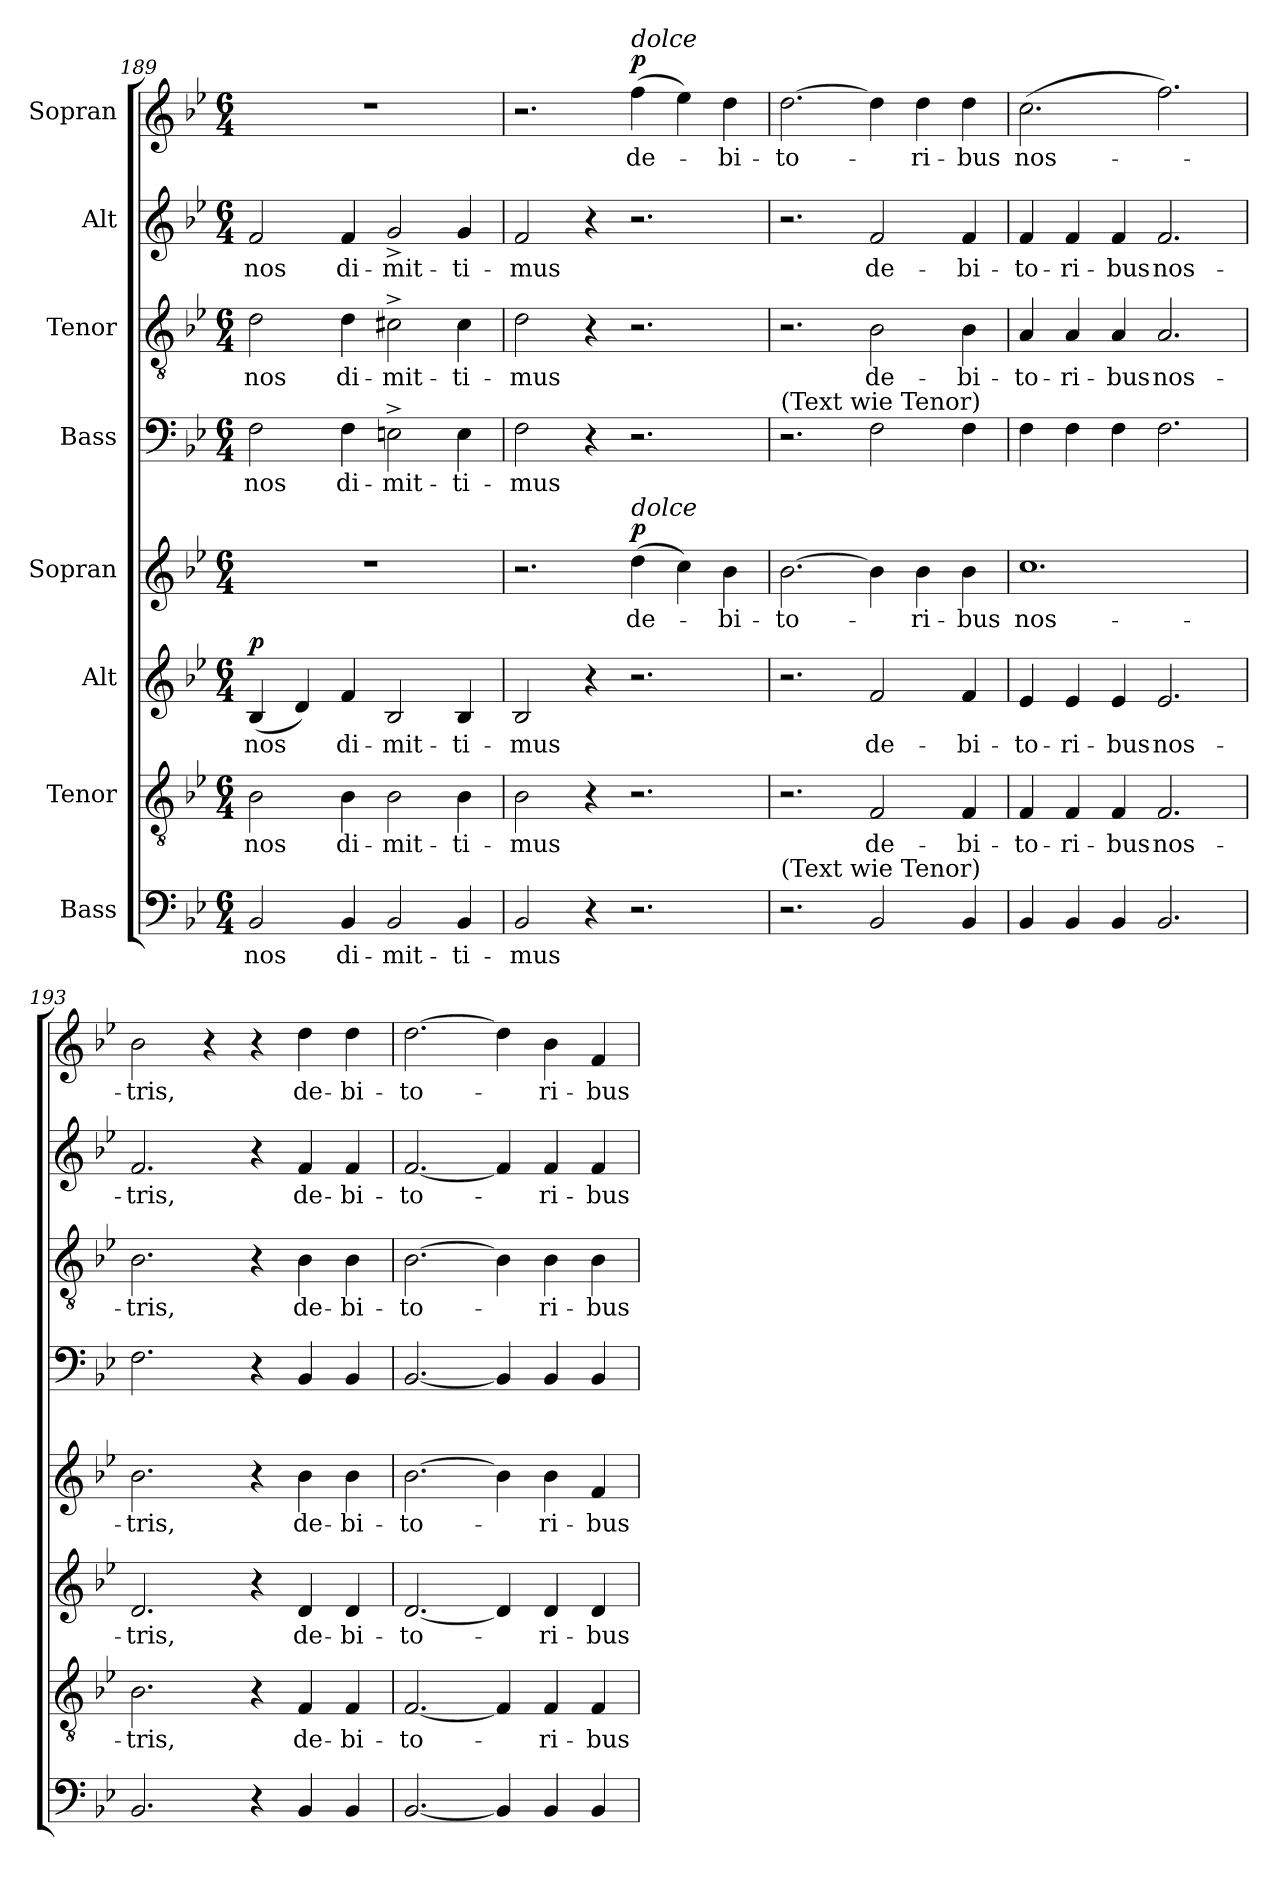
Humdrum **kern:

**kern	**text	**kern	**text	**kern	**text	**dynam	**kern	**text	**dynam	**kern	**text	**kern	**text	**kern	**text	**kern	**text	**dynam
*part8	*part8	*part7	*part7	*part6	*part6	*part6	*part5	*part5	*part5	*part4	*part4	*part3	*part3	*part2	*part2	*part1	*part1	*part1
*staff8	*staff8	*staff7	*staff7	*staff6	*staff6	*staff6	*staff5	*staff5	*staff5	*staff4	*staff4	*staff3	*staff3	*staff2	*staff2	*staff1	*staff1	*staff1
*I"Bass	*	*I"Tenor	*	*I"Alt	*	*	*I"Sopran	*	*	*I"Bass	*	*I"Tenor	*	*I"Alt	*	*I"Sopran	*	*
*clefF4	*	*clefGv2	*	*clefG2	*	*	*clefG2	*	*	*clefF4	*	*clefGv2	*	*clefG2	*	*clefG2	*	*
*k[b-e-]	*	*k[b-e-]	*	*k[b-e-]	*	*	*k[b-e-]	*	*	*k[b-e-]	*	*k[b-e-]	*	*k[b-e-]	*	*k[b-e-]	*	*
*M6/4	*	*M6/4	*	*M6/4	*	*	*M6/4	*	*	*M6/4	*	*M6/4	*	*M6/4	*	*M6/4	*	*
=189	=189	=189	=189	=189	=189	=189	=189	=189	=189	=189	=189	=189	=189	=189	=189	=189	=189	=189
!	!LO:LY:b	!	!LO:LY:b	!	!LO:LY:b	!LO:DY:a	!	!	!	!	!LO:LY:b	!	!LO:LY:b	!	!LO:LY:b	!	!	!
2BB-/	nos	2B-\	nos	(>4B-/	nos	p	1.r	.	.	2F\	nos	2d\	nos	2f/	nos	1.r	.	.
.	.	.	.	4d/)	.	.	.	.	.	.	.	.	.	.	.	.	.	.
!	!LO:LY:b	!	!LO:LY:b	!	!LO:LY:b	!	!	!	!	!	!LO:LY:b	!	!LO:LY:b	!	!LO:LY:b	!	!	!
4BB-/	di-	4B-\	di-	4f/	di-	.	.	.	.	4F\	di-	4d\	di-	4f/	di-	.	.	.
!	!LO:LY:b	!	!LO:LY:b	!	!LO:LY:b	!	!	!	!	!	!LO:LY:b	!	!LO:LY:b	!	!LO:LY:b	!	!	!
2BB-/	-mit-	2B-\	-mit-	2B-/	-mit-	.	.	.	.	2En^\	-mit-	2c#X^\	-mit-	2g^/	-mit-	.	.	.
!	!LO:LY:b	!	!LO:LY:b	!	!LO:LY:b	!	!	!	!	!	!LO:LY:b	!	!LO:LY:b	!	!LO:LY:b	!	!	!
4BB-/	-ti-	4B-\	-ti-	4B-/	-ti-	.	.	.	.	4E\	-ti-	4c#\	-ti-	4g/	-ti-	.	.	.
=190	=190	=190	=190	=190	=190	=190	=190	=190	=190	=190	=190	=190	=190	=190	=190	=190	=190	=190
!	!LO:LY:b	!	!LO:LY:b	!	!LO:LY:b	!	!	!	!	!	!LO:LY:b	!	!LO:LY:b	!	!LO:LY:b	!	!	!
2BB-/	-mus	2B-\	-mus	2B-/	-mus	.	2.r	.	.	2F\	-mus	2d\	-mus	2f/	-mus	2.r	.	.
4r	.	4r	.	4r	.	.	.	.	.	4r	.	4r	.	4r	.	.	.	.
!	!	!	!	!	!	!	!	!	!	!	!	!	!	!	!	!LO:TX:a:i:t=dolce	!	!
!	!	!	!	!	!	!	!LO:TX:a:i:t=dolce	!	!	!	!	!	!	!	!	!	!	!
!	!	!	!	!	!	!	!	!LO:LY:b	!LO:DY:a	!	!	!	!	!	!	!	!LO:LY:b	!LO:DY:a
2.r	.	2.r	.	2.r	.	.	(4dd\	de-	p	2.r	.	2.r	.	2.r	.	(4ff\	de-	p
.	.	.	.	.	.	.	4cc\)	.	.	.	.	.	.	.	.	4ee-\)	.	.
!	!	!	!	!	!	!	!	!LO:LY:b	!	!	!	!	!	!	!	!	!LO:LY:b	!
.	.	.	.	.	.	.	4b-\	-bi-	.	.	.	.	.	.	.	4dd\	-bi-	.
!!LO:PB:g=z
=191	=191	=191	=191	=191	=191	=191	=191	=191	=191	=191	=191	=191	=191	=191	=191	=191	=191	=191
!	!	!	!	!	!	!	!	!	!	!LO:TX:a:t=(Text wie Tenor)	!	!	!	!	!	!	!	!
!LO:TX:a:t=(Text wie Tenor)	!	!	!	!	!	!	!	!	!	!	!	!	!	!	!	!	!	!
!	!	!	!	!	!	!	!	!LO:LY:b	!	!	!	!	!	!	!	!	!LO:LY:b	!
2.r	.	2.r	.	2.r	.	.	[2.b-\	-to-	.	2.r	.	2.r	.	2.r	.	[2.dd\	-to-	.
!	!	!	!LO:LY:b	!	!LO:LY:b	!	!	!	!	!	!	!	!LO:LY:b	!	!LO:LY:b	!	!	!
2BB-/	.	2F/	de-	2f/	de-	.	4b-\]	.	.	2F\	.	2B-\	de-	2f/	de-	4dd\]	.	.
!	!	!	!	!	!	!	!	!LO:LY:b	!	!	!	!	!	!	!	!	!LO:LY:b	!
.	.	.	.	.	.	.	4b-\	-ri-	.	.	.	.	.	.	.	4dd\	-ri-	.
!	!	!	!LO:LY:b	!	!LO:LY:b	!	!	!LO:LY:b	!	!	!	!	!LO:LY:b	!	!LO:LY:b	!	!LO:LY:b	!
4BB-/	.	4F/	-bi-	4f/	-bi-	.	4b-\	-bus	.	4F\	.	4B-\	-bi-	4f/	-bi-	4dd\	-bus	.
=192	=192	=192	=192	=192	=192	=192	=192	=192	=192	=192	=192	=192	=192	=192	=192	=192	=192	=192
!	!	!	!LO:LY:b	!	!LO:LY:b	!	!	!LO:LY:b	!	!	!	!	!LO:LY:b	!	!LO:LY:b	!	!LO:LY:b	!
4BB-/	.	4F/	-to-	4e-/	-to-	.	1.cc	nos-	.	4F\	.	4A/	-to-	4f/	-to-	(2.cc\	nos-	.
!	!	!	!LO:LY:b	!	!LO:LY:b	!	!	!	!	!	!	!	!LO:LY:b	!	!LO:LY:b	!	!	!
4BB-/	.	4F/	-ri-	4e-/	-ri-	.	.	.	.	4F\	.	4A/	-ri-	4f/	-ri-	.	.	.
!	!	!	!LO:LY:b	!	!LO:LY:b	!	!	!	!	!	!	!	!LO:LY:b	!	!LO:LY:b	!	!	!
4BB-/	.	4F/	-bus	4e-/	-bus	.	.	.	.	4F\	.	4A/	-bus	4f/	-bus	.	.	.
!	!	!	!LO:LY:b	!	!LO:LY:b	!	!	!	!	!	!	!	!LO:LY:b	!	!LO:LY:b	!	!	!
2.BB-/	.	2.F/	nos-	2.e-/	nos-	.	.	.	.	2.F\	.	2.A/	nos-	2.f/	nos-	2.ff\)	.	.
=193	=193	=193	=193	=193	=193	=193	=193	=193	=193	=193	=193	=193	=193	=193	=193	=193	=193	=193
!	!	!	!LO:LY:b	!	!LO:LY:b	!	!	!LO:LY:b	!	!	!	!	!LO:LY:b	!	!LO:LY:b	!	!LO:LY:b	!
2.BB-/	.	2.B-\	-tris,	2.d/	-tris,	.	2.b-\	-tris,	.	2.F\	.	2.B-\	-tris,	2.f/	-tris,	2b-\	-tris,	.
.	.	.	.	.	.	.	.	.	.	.	.	.	.	.	.	4r	.	.
4r	.	4r	.	4r	.	.	4r	.	.	4r	.	4r	.	4r	.	4r	.	.
!	!	!	!LO:LY:b	!	!LO:LY:b	!	!	!LO:LY:b	!	!	!	!	!LO:LY:b	!	!LO:LY:b	!	!LO:LY:b	!
4BB-/	.	4F/	de-	4d/	de-	.	4b-\	de-	.	4BB-/	.	4B-\	de-	4f/	de-	4dd\	de-	.
!	!	!	!LO:LY:b	!	!LO:LY:b	!	!	!LO:LY:b	!	!	!	!	!LO:LY:b	!	!LO:LY:b	!	!LO:LY:b	!
4BB-/	.	4F/	-bi-	4d/	-bi-	.	4b-\	-bi-	.	4BB-/	.	4B-\	-bi-	4f/	-bi-	4dd\	-bi-	.
=194	=194	=194	=194	=194	=194	=194	=194	=194	=194	=194	=194	=194	=194	=194	=194	=194	=194	=194
!	!	!	!LO:LY:b	!	!LO:LY:b	!	!	!LO:LY:b	!	!	!	!	!LO:LY:b	!	!LO:LY:b	!	!LO:LY:b	!
[2.BB-/	.	[2.F/	-to-	[2.d/	-to-	.	[2.b-\	-to-	.	[2.BB-/	.	[2.B-\	-to-	[2.f/	-to-	[2.dd\	-to-	.
4BB-/]	.	4F/]	.	4d/]	.	.	4b-\]	.	.	4BB-/]	.	4B-\]	.	4f/]	.	4dd\]	.	.
!	!	!	!LO:LY:b	!	!LO:LY:b	!	!	!LO:LY:b	!	!	!	!	!LO:LY:b	!	!LO:LY:b	!	!LO:LY:b	!
4BB-/	.	4F/	-ri-	4d/	-ri-	.	4b-\	-ri-	.	4BB-/	.	4B-\	-ri-	4f/	-ri-	4b-\	-ri-	.
!	!	!	!LO:LY:b	!	!LO:LY:b	!	!	!LO:LY:b	!	!	!	!	!LO:LY:b	!	!LO:LY:b	!	!LO:LY:b	!
4BB-/	.	4F/	-bus	4d/	-bus	.	4f/	-bus	.	4BB-/	.	4B-\	-bus	4f/	-bus	4f/	-bus	.
=	=	=	=	=	=	=	=	=	=	=	=	=	=	=	=	=	=	=
*-	*-	*-	*-	*-	*-	*-	*-	*-	*-	*-	*-	*-	*-	*-	*-	*-	*-	*-
